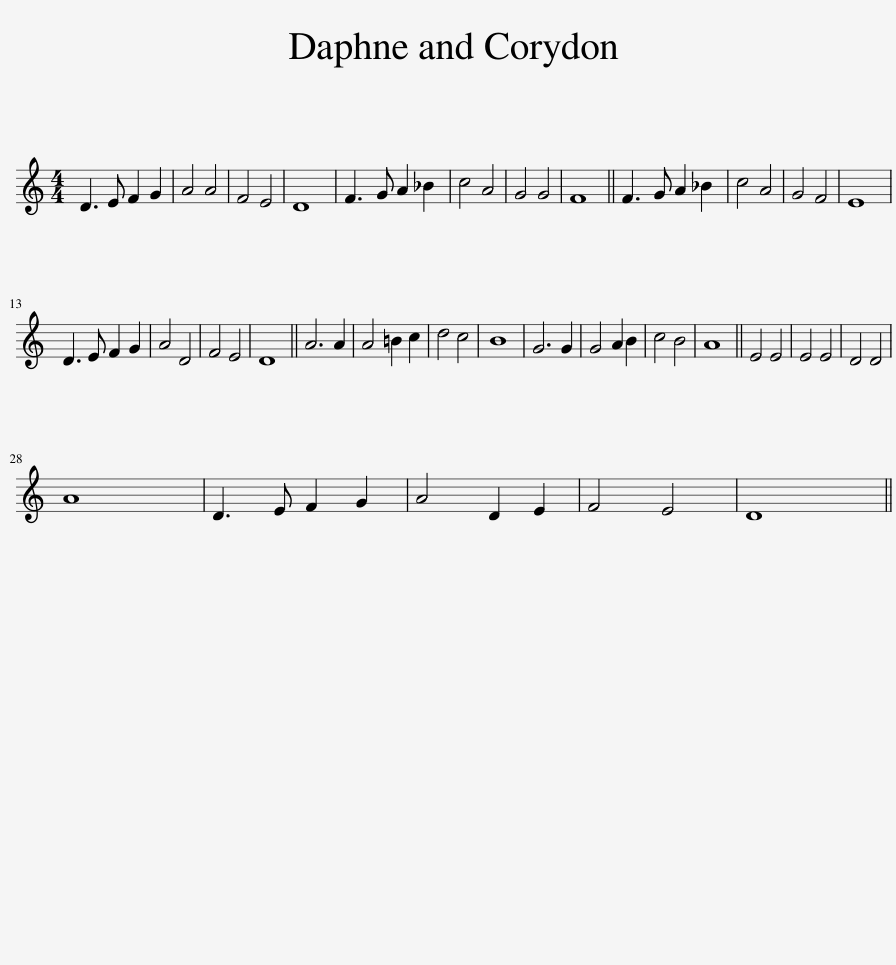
X:1
L:1/8
M:4/4
I:linebreak $
K:C
V:1 treble
V:1
 D3 E F2 G2 | A4 A4 | F4 E4 | D8 | F3 G A2 _B2 | %5
 c4 A4 | G4 G4 | F8 || F3 G A2 _B2 | c4 A4 | %10
 G4 F4 | E8 |$ D3 E F2 G2 | A4 D4 | F4 E4 | %15
 D8 || A6 A2 | A4 =B2 c2 | d4 c4 | B8 | %20
 G6 G2 | G4 A2 B2 | c4 B4 | A8 || E4 E4 | %25
 E4 E4 | D4 D4 |$ A8 | D3 E F2 G2 | A4 D2 E2 | %30
 F4 E4 | D8 || %32
